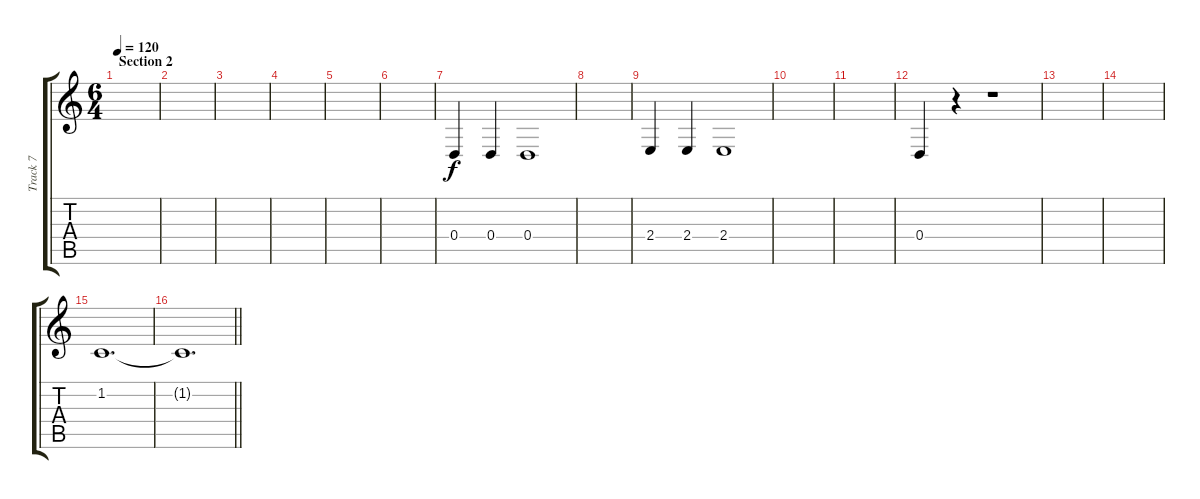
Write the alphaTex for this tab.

\track ("Track 7" "Track 7") {instrument telephonering}
\staff {score tabs}
\tuning (E4 B3 G3 D3 A2 E2) {hide}
\ts (6 4)
\section ("" "Section 2")
\tempo 120
\clef g2
\ks c
|
|
|
|
|
|
0.4.4{volume 5} 0.4.4 0.4.1 |
|
2.4.4{volume 7} 2.4.4 2.4.1 |
|
|
0.4.4{volume 9} r.4 r.1 |
|
|
1.2.1{d volume 16} |
\barLineRight lightlight
1.2{t}.1{d}
